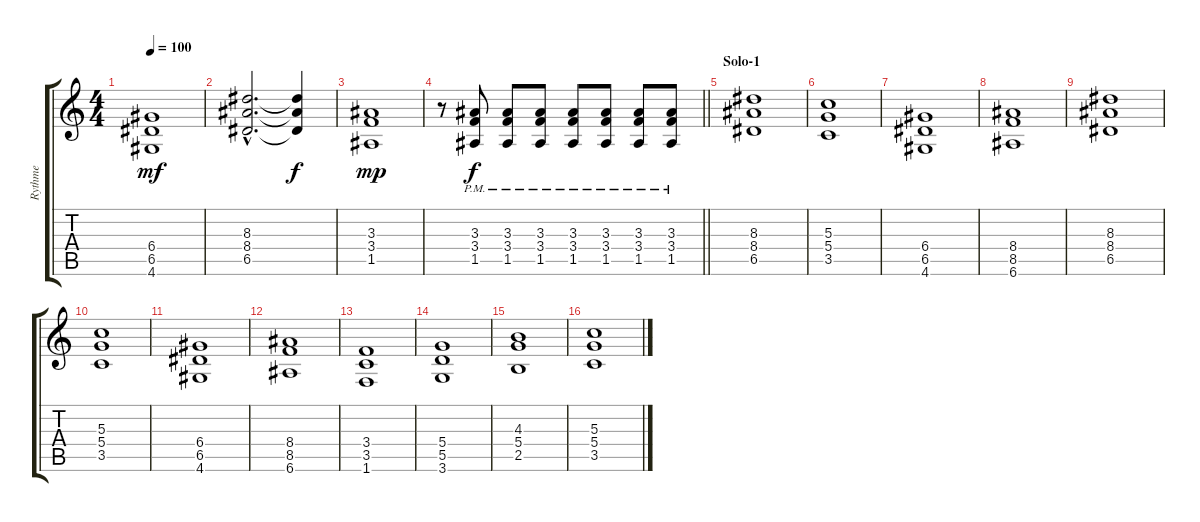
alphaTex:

\track ("Rythme" "Rythme") {instrument distortionguitar}
\staff {score tabs}
\tuning (E4 B3 G3 D3 A2 E2) {hide}
\ts (4 4)
\tempo 100
\clef g2
\ks c
(6.4 6.5 4.6).1{dy mf} |
(8.3{hac} 8.4{hac} 6.5{hac}).2{d} (8.3{t} 8.4{t} 6.5{t}).4{dy f} |
(3.3 3.4 1.5).1{dy mp} |
\barLineRight lightlight
r.8 (3.3{pm} 3.4{pm} 1.5{pm}).8{dy f} (3.3{pm} 3.4{pm} 1.5{pm}).8 (3.3{pm} 3.4{pm} 1.5{pm}).8 (3.3{pm} 3.4{pm} 1.5{pm}).8 (3.3{pm} 3.4{pm} 1.5{pm}).8 (3.3{pm} 3.4{pm} 1.5{pm}).8 (3.3{pm} 3.4{pm} 1.5{pm}).8 |
\section ("" "Solo-1")
(8.3 8.4 6.5).1 |
(5.3 5.4 3.5).1 |
(6.4 6.5 4.6).1 |
(8.4 8.5 6.6).1 |
(8.3 8.4 6.5).1 |
(5.3 5.4 3.5).1 |
(6.4 6.5 4.6).1 |
(8.4 8.5 6.6).1 |
(3.4 3.5 1.6).1 |
(5.4 5.5 3.6).1 |
(4.3 5.4 2.5).1 |
(5.3 5.4 3.5).1
